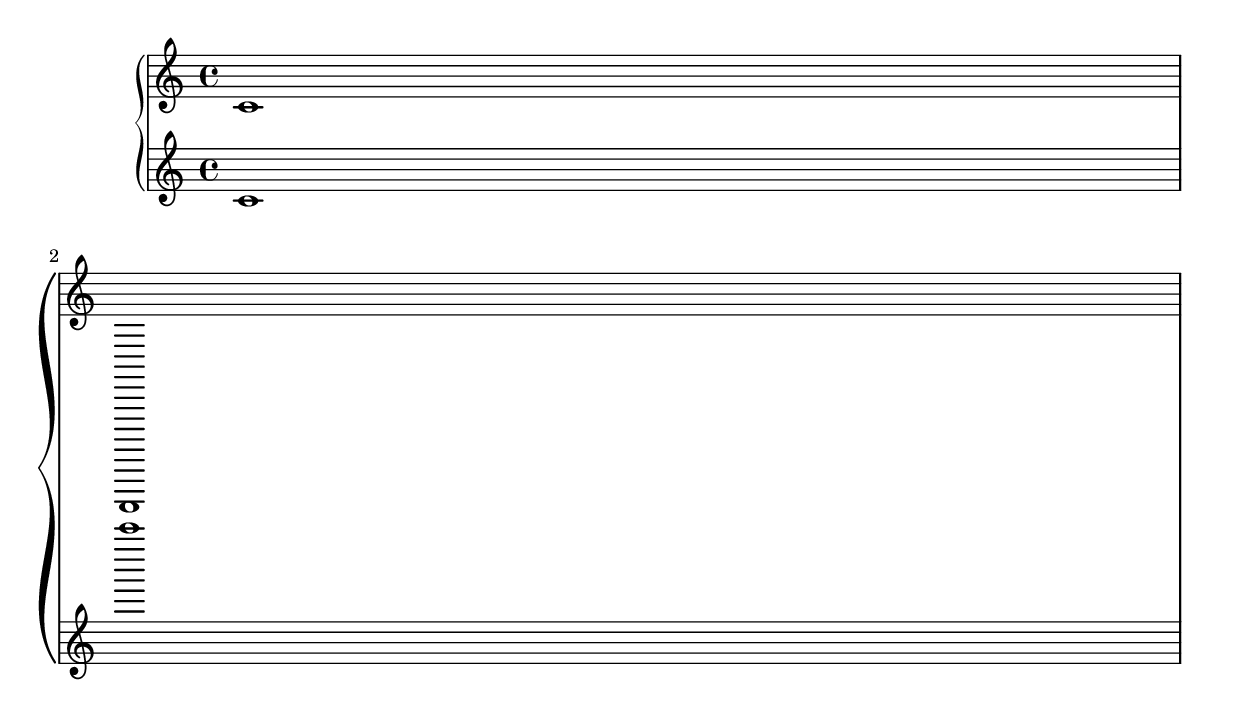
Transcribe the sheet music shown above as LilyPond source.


\version "1.0.19";

\score {
\notes <
	\context GrandStaff < {
	   \property GrandStaff . maxVerticalAlign = "60."
	   \property GrandStaff . minVerticalAlign = "35."

	   c'1 \break  c'''''1 
	}
	    { c'1 \break c,,,,1}
	>

>

\paper{}

}
